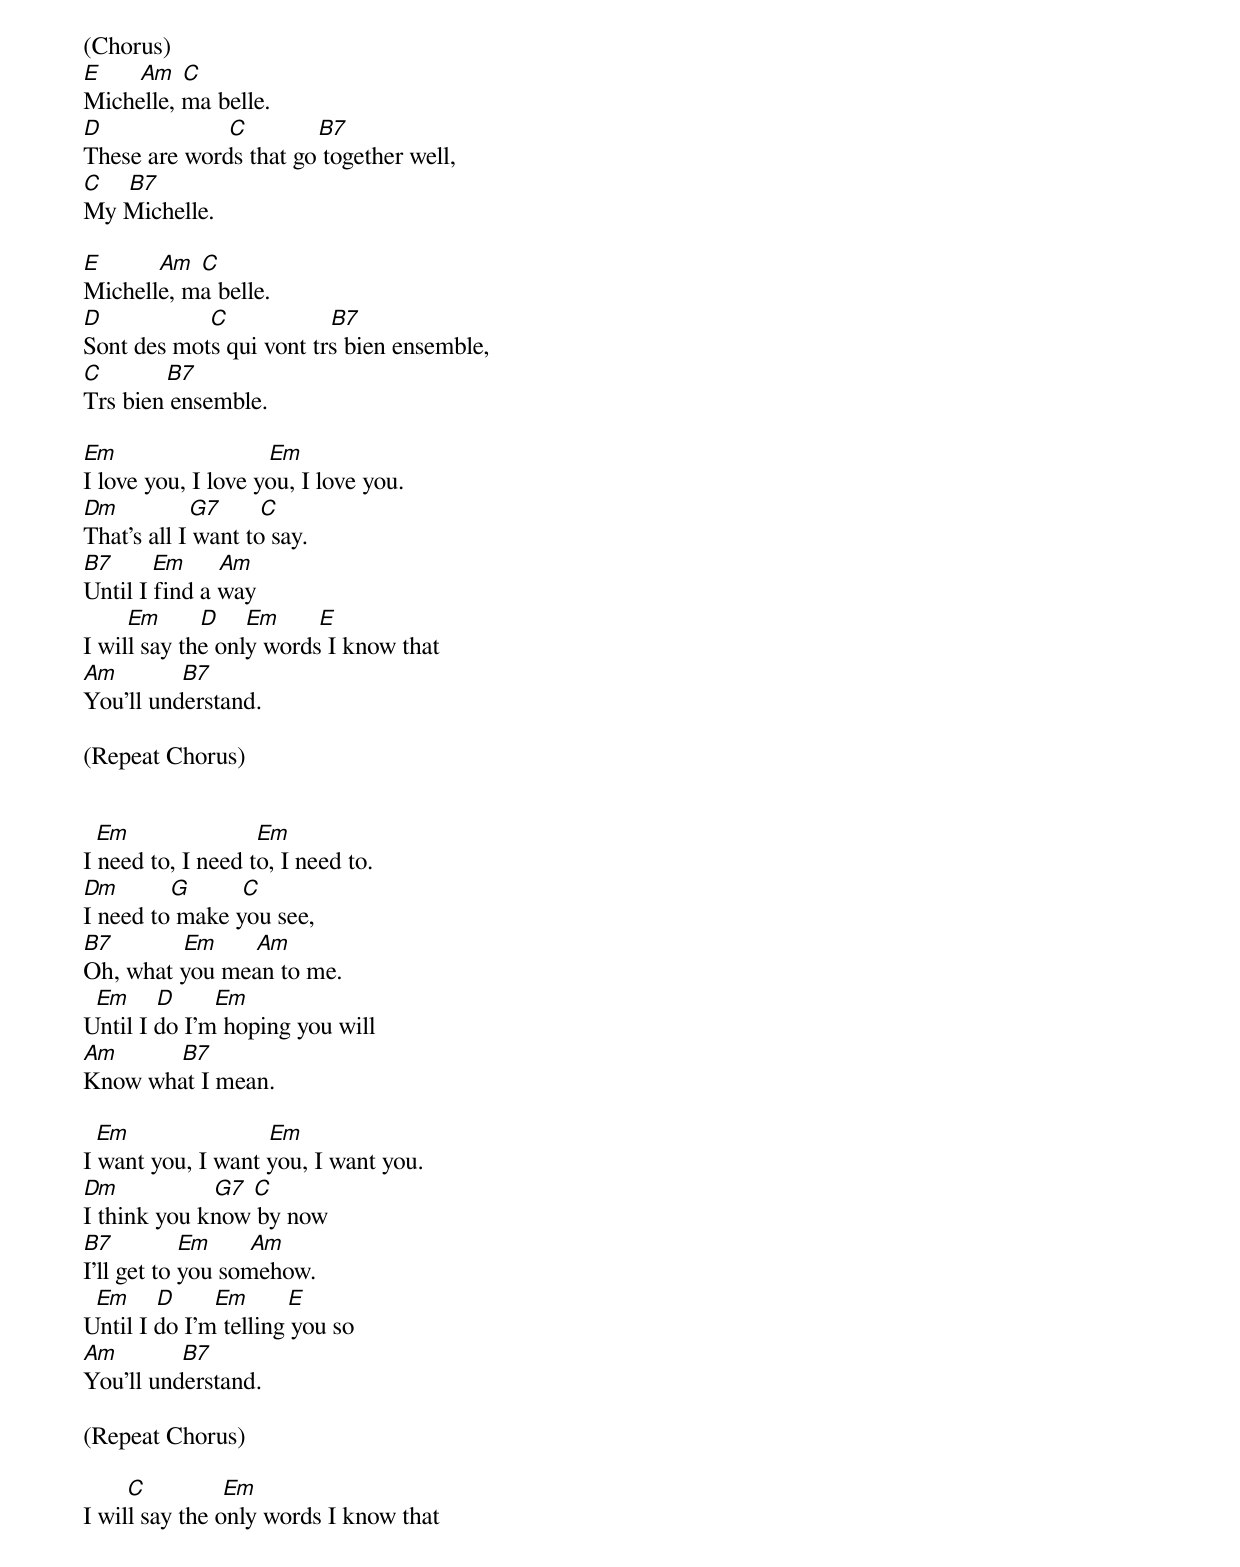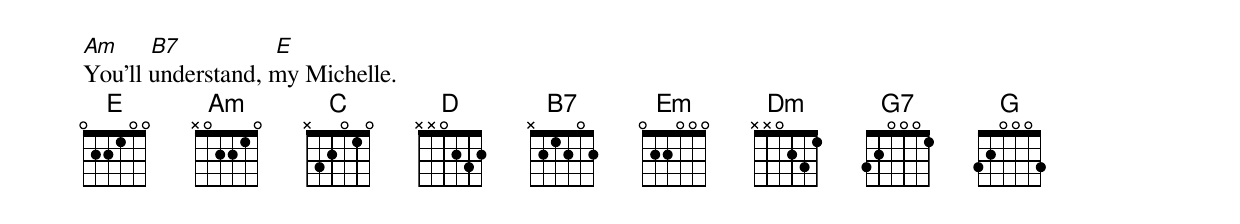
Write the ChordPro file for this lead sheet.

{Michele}

(Chorus)
[E]      [Am] [C]
Michelle, ma belle.
[D]                    [C]           [B7]
These are words that go together well,
[C]    [B7]
My Michelle.

[E]         [Am] [C]
Michelle, ma belle.
[D]                 [C]                [B7]
Sont des mots qui vont trs bien ensemble,
[C]          [B7]
Trs bien ensemble.

[Em]                        [Em]
I love you, I love you, I love you.
[Dm]           [G7]      [C]
That's all I want to say.
[B7]      [Em]     [Am]
Until I find a way
       [Em]      [D]    [Em]      [E]
I will say the only words I know that
[Am]          [B7]
You'll understand.

(Repeat Chorus)


  [Em]                    [Em]
I need to, I need to, I need to.
[Dm]        [G]        [C]
I need to make you see,
[B7]           [Em]      [Am]
Oh, what you mean to me.
  [Em]    [D]      [Em]
Until I do I'm hoping you will
[Am]          [B7]
Know what I mean.

  [Em]                      [Em]
I want you, I want you, I want you.
[Dm]               [G7] [C]
I think you know by now
[B7]          [Em]      [Am]
I'll get to you somehow.
  [Em]    [D]      [Em]      [E]
Until I do I'm telling you so
[Am]          [B7]
You'll understand.

(Repeat Chorus)

       [C]            [Em]
I will say the only words I know that
[Am]     [B7]               [E]
You'll understand, my Michelle.
